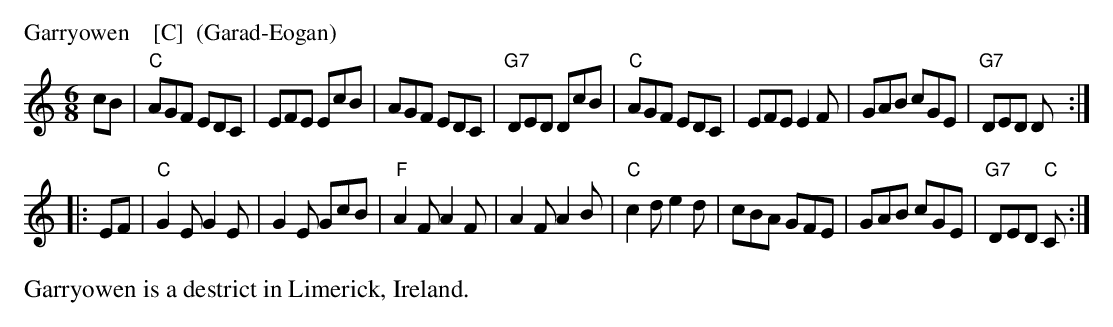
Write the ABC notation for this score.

X:1
P: Garryowen    [C]  (Garad-Eogan)
M: 6/8
L: 1/8
K: C
cB \
| "C"AGF EDC | EFE EcB | AGF EDC | "G7"DED DcB \
| "C"AGF EDC | EFE E2F | GAB cGE | "G7"DED D :|
|: EF \
| "C"G2E G2E | G2E GcB | "F"A2F A2F | A2F A2B \
| "C"c2d e2d | cBA GFE | GAB cGE | "G7"DED "C"C :|
